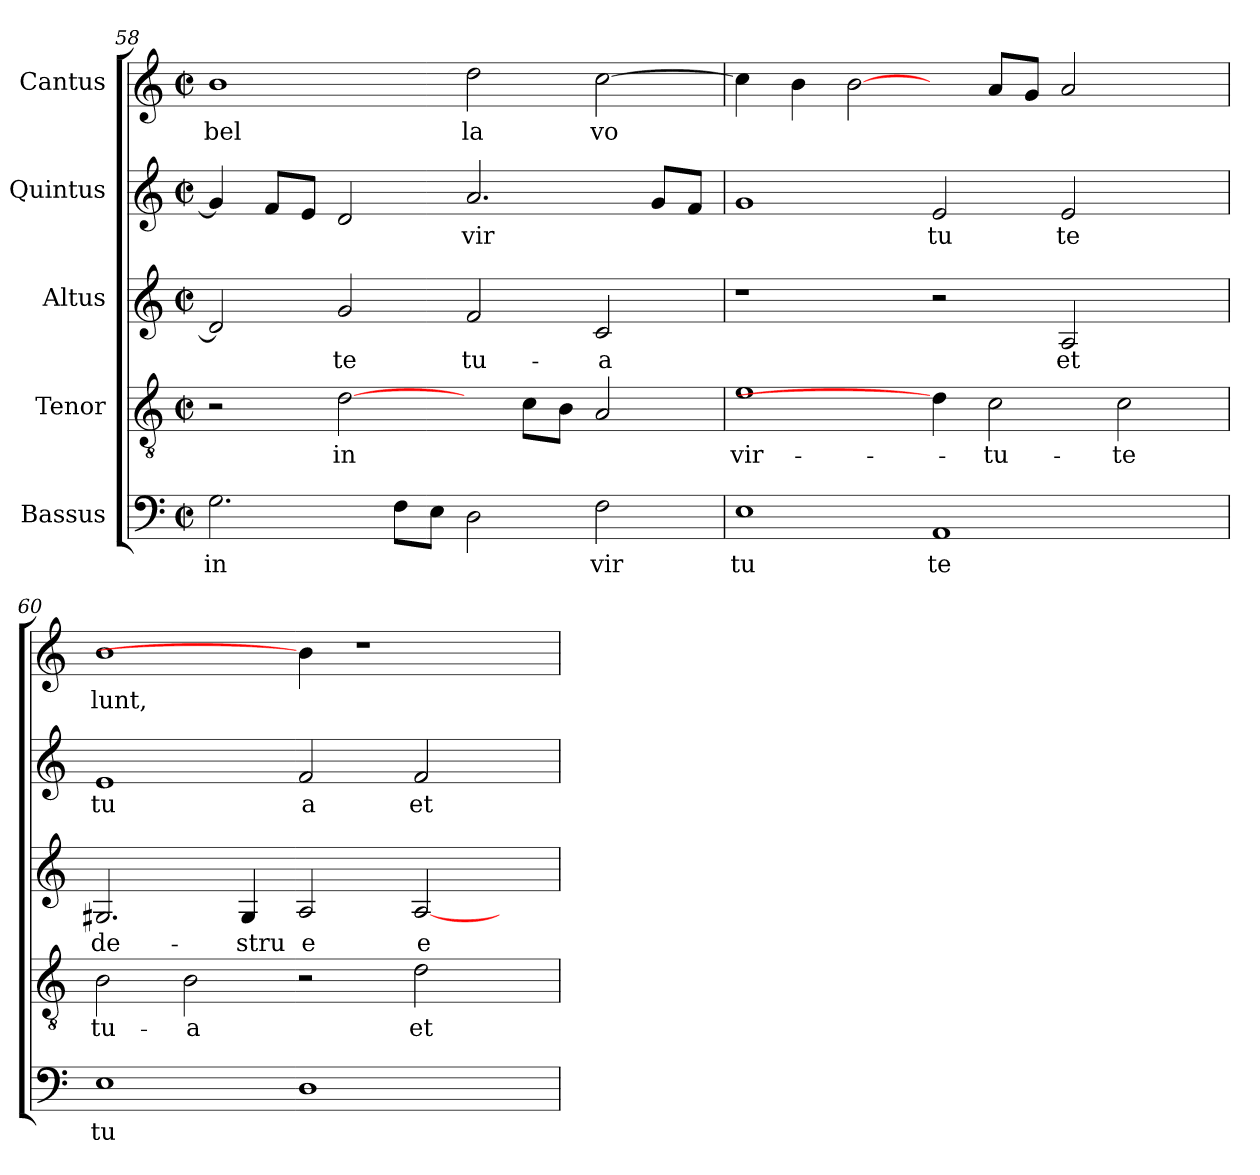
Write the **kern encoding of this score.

**kern	**text	**kern	**text	**kern	**text	**kern	**text	**kern	**text
*part5	*part5	*part4	*part4	*part3	*part3	*part2	*part2	*part1	*part1
*staff5	*staff5	*staff4	*staff4	*staff3	*staff3	*staff2	*staff2	*staff1	*staff1
*I"Bassus	*	*I"Tenor	*	*I"Altus	*	*I"Quintus	*	*I"Cantus	*
*clefF4	*	*clefGv2	*	*clefG2	*	*clefG2	*	*clefG2	*
*M2/2	*	*M2/2	*	*M2/2	*	*M2/2	*	*M2/2	*
*met(c|)	*	*met(c|)	*	*met(c|)	*	*met(c|)	*	*met(c|)	*
=58	=58	=58	=58	=58	=58	=58	=58	=58	=58
!	!LO:LY:b:cj	!	!	!	!	!	!	!	!LO:LY:b:cj
2.G\	in	2r	.	2d/]	.	4g/]	.	1b	bel
.	.	.	.	.	.	8f/L	.	.	.
.	.	.	.	.	.	8e/J	.	.	.
!	!	!	!LO:LY:b:cj	!	!LO:LY:b:cj	!	!	!	!
.	.	[2d\	in	2g/	-te	2d/	.	.	.
8F\L	.	.	.	.	.	.	.	.	.
8E\J	.	.	.	.	.	.	.	.	.
!	!	!	!	!	!LO:LY:b:cj	!	!LO:LY:b	!	!LO:LY:b:cj
2D\	.	4ryy	.	2f/	tu-	2.a/	vir	2dd\	la
.	.	8c\L	.	.	.	.	.	.	.
.	.	8B\J	.	.	.	.	.	.	.
!	!LO:LY:b:cj	!	!	!	!LO:LY:b:cj	!	!	!	!LO:LY:b:cj
2F\	vir	2A/	.	2c/	-a	.	.	[>2cc\	vo
.	.	.	.	.	.	8g/L	.	.	.
.	.	.	.	.	.	8f/J	.	.	.
=59	=59	=59	=59	=59	=59	=59	=59	=59	=59
!	!LO:LY:b:cj	!	!LO:LY:b:cj	!	!	!	!	!	!
1E	tu	1e	vir-	1r	.	1g	.	4cc\]	.
.	.	.	.	.	.	.	.	4b\	.
.	.	.	.	.	.	.	.	[2b\	.
!	!LO:LY:b:cj	!	!	!	!	!	!LO:LY:b:cj	!	!
1AA	te	4d\]	.	2r	.	2e/	tu	4ryy	.
!	!	!	!LO:LY:b:cj	!	!	!	!	!	!
.	.	2c\	-tu-	.	.	.	.	8a/L	.
.	.	.	.	.	.	.	.	8g/J	.
!	!	!	!	!	!LO:LY:b:cj	!	!LO:LY:b:cj	!	!
.	.	.	.	2A/	et	2e/	te	2a/	.
!	!	!	!LO:LY:b:cj	!	!	!	!	!	!
.	.	2c\	-te	.	.	.	.	.	.
4ryy	.	.	.	4ryy	.	4ryy	.	4ryy	.
=60	=60	=60	=60	=60	=60	=60	=60	=60	=60
!	!LO:LY:b:cj	!	!LO:LY:b:cj	!	!LO:LY:b:cj	!	!LO:LY:b:cj	!	!LO:LY:b:cj
1E	tu	2B\	tu-	2.G#X/	de-	1e	tu	1b	lunt,
!	!	!	!LO:LY:b:cj	!	!	!	!	!	!
.	.	2B\	-a	.	.	.	.	.	.
!	!	!	!	!	!LO:LY:b:cj	!	!	!	!
.	.	.	.	4G#/	-stru	.	.	.	.
!	!	!	!	!	!LO:LY:b:cj	!	!LO:LY:b:cj	!	!
1D	.	2r	.	2A/	e	2f/	a	4b\]	.
.	.	.	.	.	.	.	.	1r	.
!	!	!	!LO:LY:b:cj	!	!LO:LY:b:cj	!	!LO:LY:b:cj	!	!
.	.	2d\	et	[>2A/	e-	2f/	et	.	.
4ryy	.	4ryy	.	4ryy	.	4ryy	.	.	.
=	=	=	=	=	=	=	=	=	=
*-	*-	*-	*-	*-	*-	*-	*-	*-	*-
